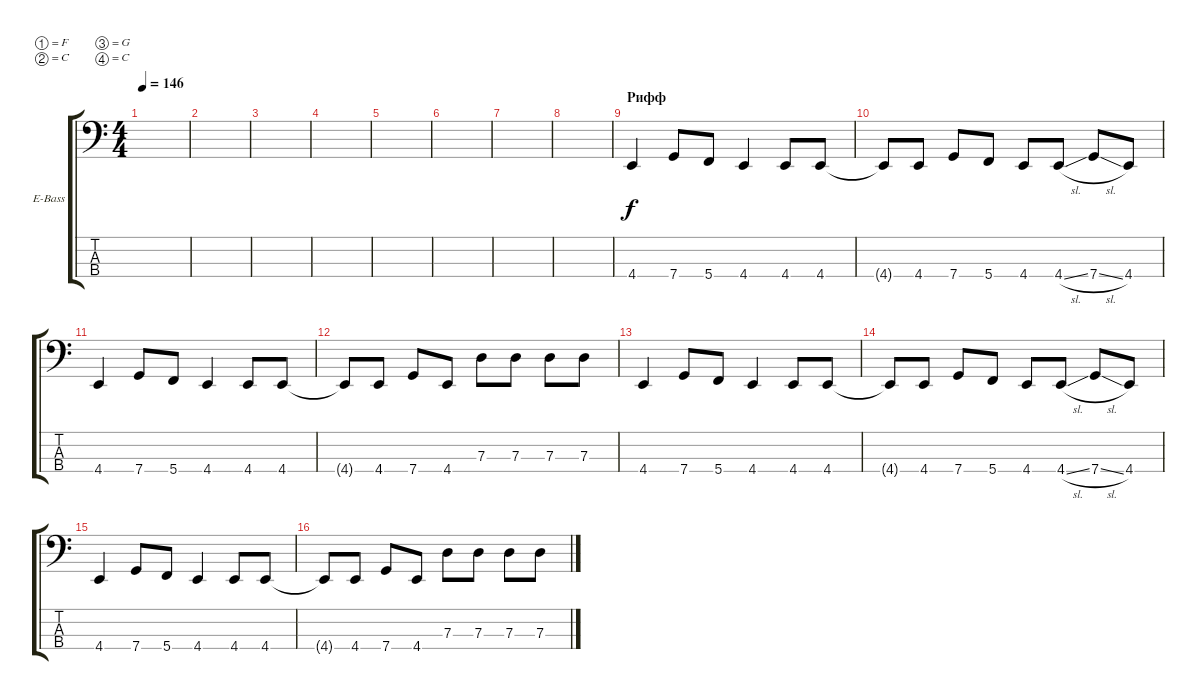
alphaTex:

\defaultSystemsLayout 4
\bracketExtendMode groupsimilarinstruments
\firstSystemTrackNameOrientation horizontal
\otherSystemsTrackNameOrientation horizontal
\track ("Electric Bass" "E-Bass") {instrument electricbassfinger}
\staff {score tabs}
\tuning (F2 C2 G1 C1)
\ts (4 4)
\tempo 146
\clef f4
\scale
0.487395
\ks c
|
\scale
0.256303 |
\scale
0.256303 |
\scale
0.333333 |
\scale
0.333333 |
\scale
0.333333 |
\scale
0.333333 |
\scale
0.333333 |
\section ("" "Рифф")
\scale
0.333333 4.4.4 7.4.8 5.4.8 4.4.4 4.4.8 4.4.8 |
\scale
0.333333 4.4{t}.8 4.4.8 7.4.8 5.4.8 4.4.8 4.4{sl}.8 7.4{sl}.8 4.4.8 |
\scale
0.333333 4.4.4 7.4.8 5.4.8 4.4.4 4.4.8 4.4.8 |
\scale
0.333333 4.4{t}.8 4.4.8 7.4.8 4.4.8 7.3.8 7.3.8 7.3.8 7.3.8 |
\scale
0.333333 4.4.4 7.4.8 5.4.8 4.4.4 4.4.8 4.4.8 |
\scale
0.333333 4.4{t}.8 4.4.8 7.4.8 5.4.8 4.4.8 4.4{sl}.8 7.4{sl}.8 4.4.8 |
\scale
0.333333 4.4.4 7.4.8 5.4.8 4.4.4 4.4.8 4.4.8 |
\scale
0.312821 4.4{t}.8 4.4.8 7.4.8 4.4.8 7.3.8 7.3.8 7.3.8 7.3.8
